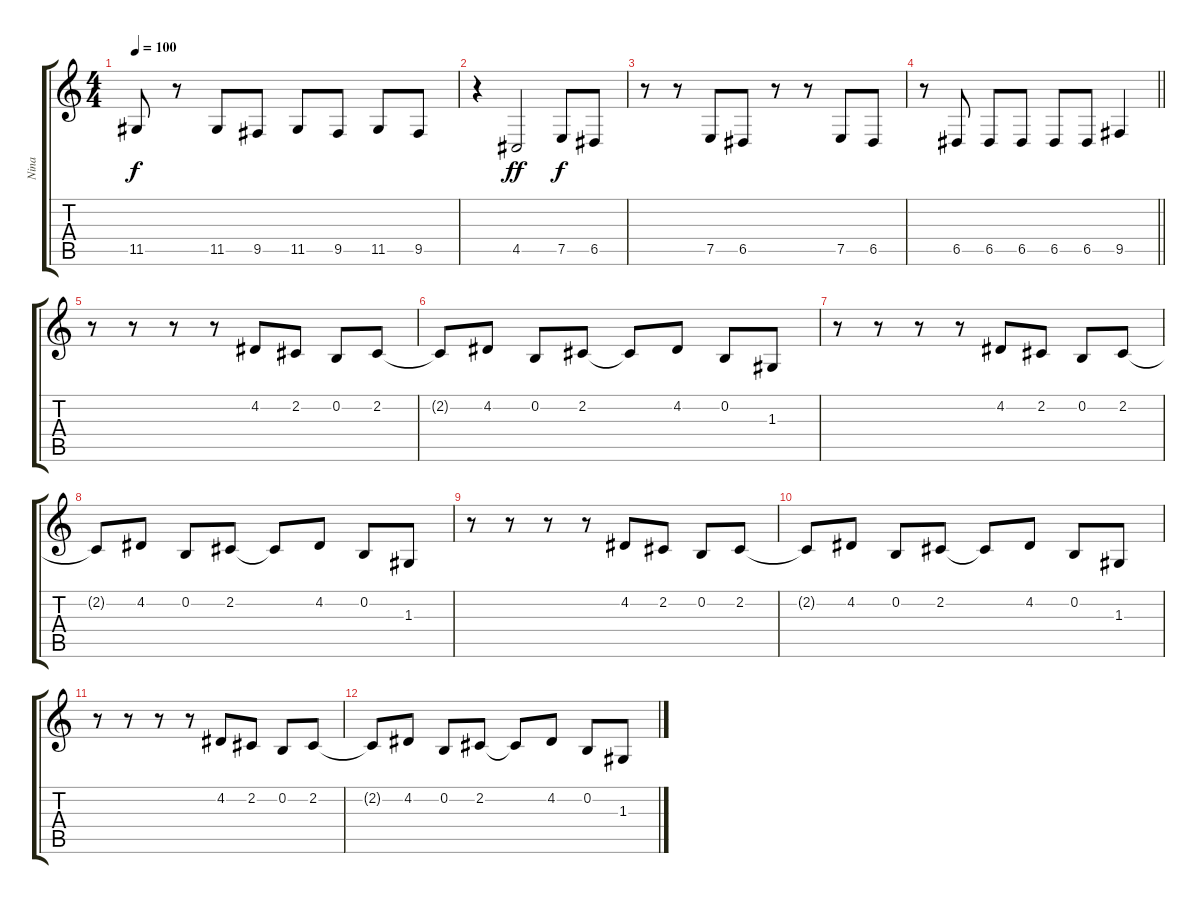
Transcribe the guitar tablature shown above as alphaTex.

\track ("Nina" "Nina") {instrument synthvoice}
\staff {score tabs}
\tuning (E4 B3 G3 D3 A2 E2) {hide}
\ts (4 4)
\tempo 100
\clef g2
\ks c
11.5.8{dy f} r.8 11.5.8 9.5.8 11.5.8 9.5.8 11.5.8 9.5.8 |
r.4 4.5.2{dy ff} 7.5.8{dy f} 6.5.8 |
r.8 r.8 7.5.8 6.5.8 r.8 r.8 7.5.8 6.5.8 |
\barLineRight lightlight
r.8 6.5.8 6.5.8 6.5.8 6.5.8 6.5.8 9.5.4 |
r.8 r.8 r.8 r.8 4.2.8 2.2.8 0.2.8 2.2.8 |
2.2{t}.8 4.2.8 0.2.8 2.2.8 2.2{t}.8 4.2.8 0.2.8 1.3.8 |
r.8 r.8 r.8 r.8 4.2.8 2.2.8 0.2.8 2.2.8 |
2.2{t}.8 4.2.8 0.2.8 2.2.8 2.2{t}.8 4.2.8 0.2.8 1.3.8 |
r.8 r.8 r.8 r.8 4.2.8 2.2.8 0.2.8 2.2.8 |
2.2{t}.8 4.2.8 0.2.8 2.2.8 2.2{t}.8 4.2.8 0.2.8 1.3.8 |
r.8 r.8 r.8 r.8 4.2.8 2.2.8 0.2.8 2.2.8 |
2.2{t}.8 4.2.8 0.2.8 2.2.8 2.2{t}.8 4.2.8 0.2.8 1.3.8
